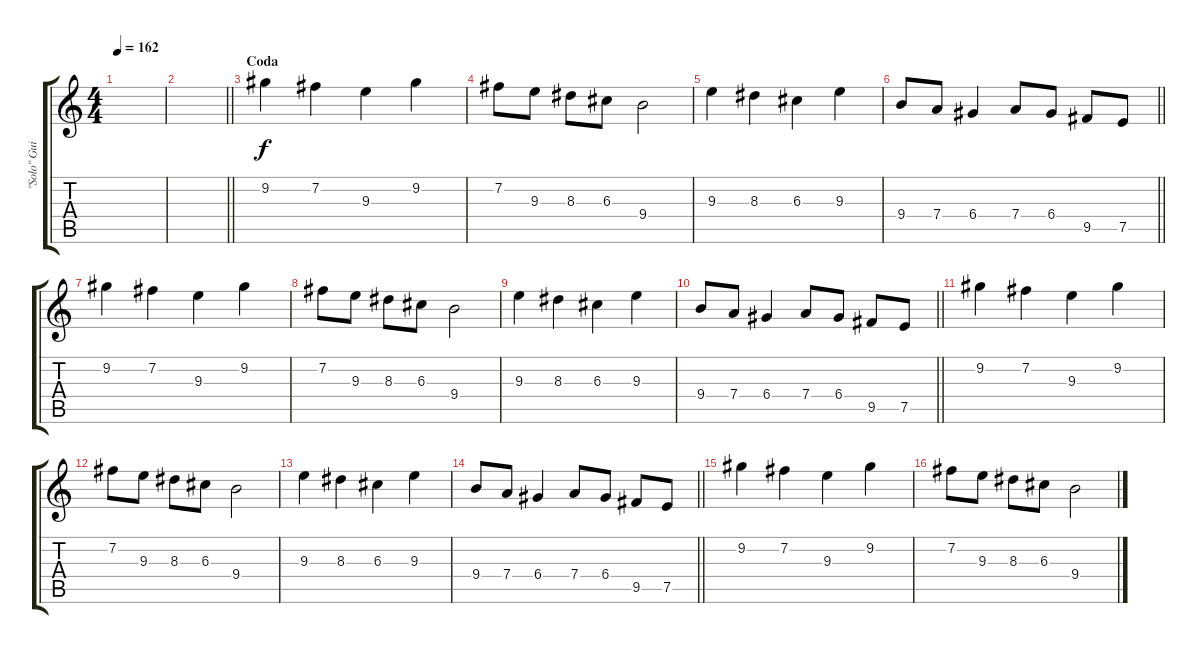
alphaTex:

\track ("\"Solo\" Guitar - Chesnakov" "\"Solo\" Gui") {instrument distortionguitar}
\staff {score tabs}
\tuning (E4 B3 G3 D3 A2 E2) {hide}
\ts (4 4)
\tempo 162
\clef g2
\ks c
|
\barLineRight lightlight
|
\section ("" "Coda")
9.2.4{instrument overdrivenguitar} 7.2.4 9.3.4 9.2.4 |
7.2.8 9.3.8 8.3.8 6.3.8 9.4.2 |
9.3.4 8.3.4 6.3.4 9.3.4 |
\barLineRight lightlight
9.4.8 7.4.8 6.4.4 7.4.8 6.4.8 9.5.8 7.5.8 |
9.2.4{instrument overdrivenguitar} 7.2.4 9.3.4 9.2.4 |
7.2.8 9.3.8 8.3.8 6.3.8 9.4.2 |
9.3.4 8.3.4 6.3.4 9.3.4 |
\barLineRight lightlight
9.4.8 7.4.8 6.4.4 7.4.8 6.4.8 9.5.8 7.5.8 |
9.2.4{instrument overdrivenguitar} 7.2.4 9.3.4 9.2.4 |
7.2.8 9.3.8 8.3.8 6.3.8 9.4.2 |
9.3.4 8.3.4 6.3.4 9.3.4 |
\barLineRight lightlight
9.4.8 7.4.8 6.4.4 7.4.8 6.4.8 9.5.8 7.5.8 |
9.2.4{instrument overdrivenguitar} 7.2.4 9.3.4 9.2.4 |
7.2.8 9.3.8 8.3.8 6.3.8 9.4.2
